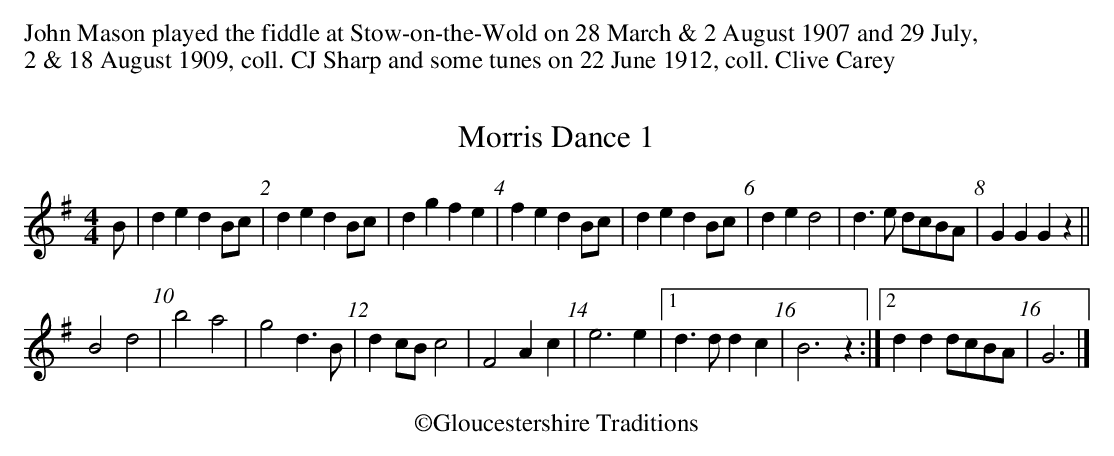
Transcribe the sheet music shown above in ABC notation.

X:1
T:Morris Dance 1
M:4/4
L:1/8
K:G
B | d2 e2 d2 Bc | d2 e2 d2 Bc | d2 g2 f2 e2 | f2 e2 d2 Bc | d2 e2 d2 Bc | d2 e2 d4 | d3 e dcBA | G2 G2 G2 z2 ||
B4 d4 | b4 a4 | g4 d3 B | d2 cB c4 | F4 A2 c2 | e6 e2 |1 d3 d d2 c2 | B6 z2 :|2 d2 d2 dcBA | G6 |]
